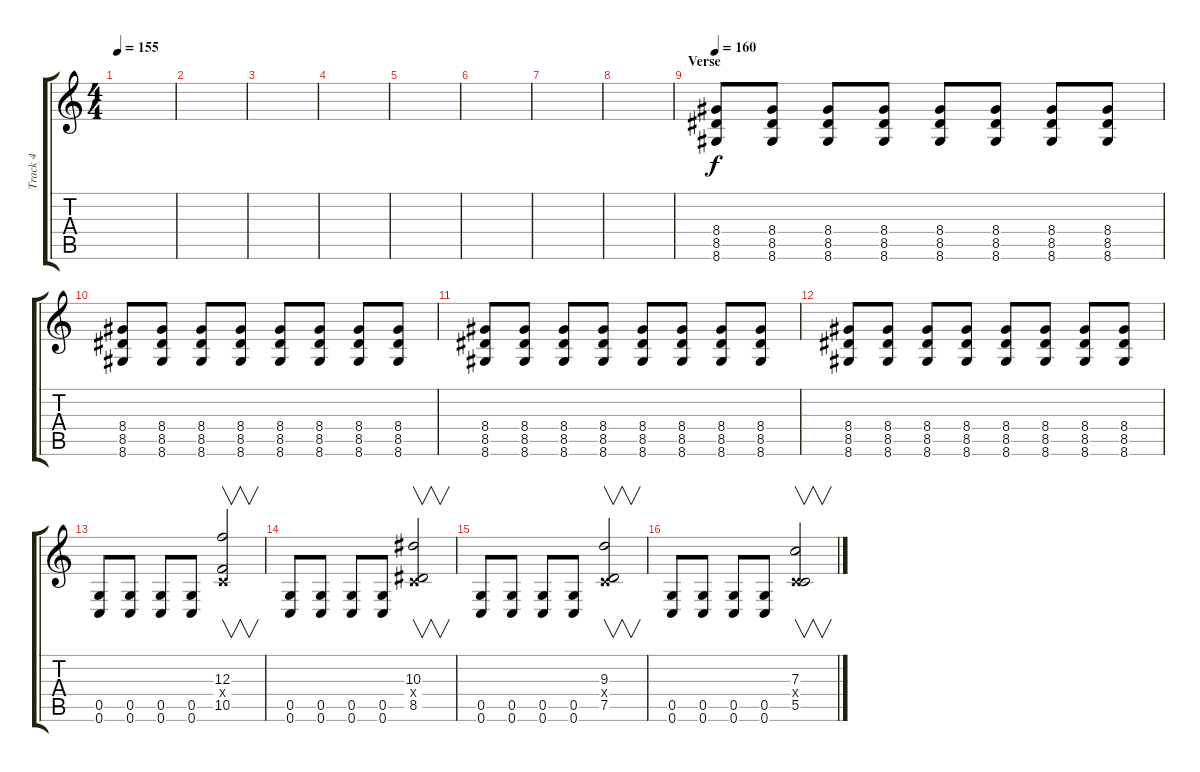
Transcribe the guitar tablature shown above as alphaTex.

\track ("Track 4" "Track 4") {instrument distortionguitar}
\staff {score tabs}
\tuning (D4 A3 F3 C3 G2 C2) {hide}
\ts (4 4)
\tempo 155
\clef g2
\ks c
|
|
|
|
|
|
|
|
\section ("" "Verse")
\tempo 160
(8.4 8.5 8.6).8 (8.4 8.5 8.6).8 (8.4 8.5 8.6).8 (8.4 8.5 8.6).8 (8.4 8.5 8.6).8 (8.4 8.5 8.6).8 (8.4 8.5 8.6).8 (8.4 8.5 8.6).8 |
(8.4 8.5 8.6).8 (8.4 8.5 8.6).8 (8.4 8.5 8.6).8 (8.4 8.5 8.6).8 (8.4 8.5 8.6).8 (8.4 8.5 8.6).8 (8.4 8.5 8.6).8 (8.4 8.5 8.6).8 |
(8.4 8.5 8.6).8 (8.4 8.5 8.6).8 (8.4 8.5 8.6).8 (8.4 8.5 8.6).8 (8.4 8.5 8.6).8 (8.4 8.5 8.6).8 (8.4 8.5 8.6).8 (8.4 8.5 8.6).8 |
(8.4 8.5 8.6).8 (8.4 8.5 8.6).8 (8.4 8.5 8.6).8 (8.4 8.5 8.6).8 (8.4 8.5 8.6).8 (8.4 8.5 8.6).8 (8.4 8.5 8.6).8 (8.4 8.5 8.6).8 |
(0.5 0.6).8 (0.5 0.6).8 (0.5 0.6).8 (0.5 0.6).8 (12.3 0.4{x} 10.5).2{v} |
(0.5 0.6).8 (0.5 0.6).8 (0.5 0.6).8 (0.5 0.6).8 (10.3 0.4{x} 8.5).2{v} |
(0.5 0.6).8 (0.5 0.6).8 (0.5 0.6).8 (0.5 0.6).8 (9.3 0.4{x} 7.5).2{v} |
(0.5 0.6).8 (0.5 0.6).8 (0.5 0.6).8 (0.5 0.6).8 (7.3 0.4{x} 5.5).2{v}
